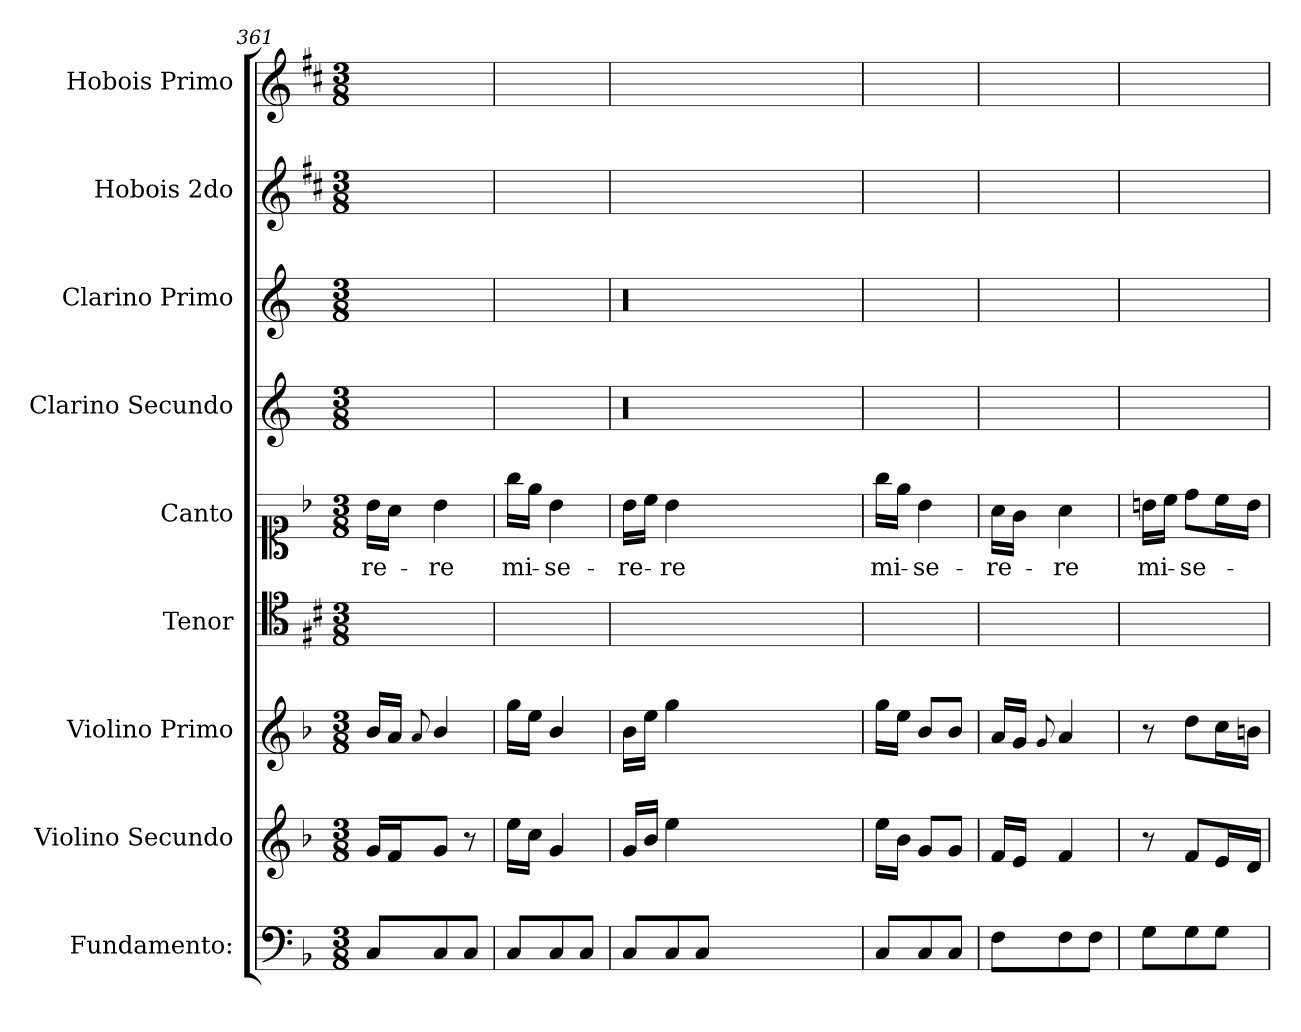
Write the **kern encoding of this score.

**kern	**kern	**kern	**kern	**kern	**text	**kern	**kern	**kern	**kern
*part9	*part8	*part7	*part6	*part5	*part5	*part4	*part3	*part2	*part1
*staff9	*staff8	*staff7	*staff6	*staff5	*staff5	*staff4	*staff3	*staff2	*staff1
*I"Fundamento:	*I"Violino Secundo	*I"Violino Primo	*I"Tenor	*I"Canto	*	*I"Clarino Secundo	*I"Clarino Primo	*I"Hobois 2do	*I"Hobois Primo
*	*I'vl 2	*I'vl 1	*I'T	*	*	*I'clno 2	*I'clno 1	*	*
*clefF4	*clefG2	*clefG2	*clefC4	*clefC1	*	*clefG2	*clefG2	*clefG2	*clefG2
*	*	*	*	*	*	*ITrd-1c-2	*ITrd-1c-2	*	*
*k[b-]	*k[b-]	*k[b-]	*k[f#c#]	*k[b-]	*	*k[f#c#]	*k[f#c#]	*k[f#c#]	*k[f#c#]
*M3/8	*M3/8	*M3/8	*M3/8	*M3/8	*	*M3/8	*M3/8	*M3/8	*M3/8
=361	=361	=361	=361	=361	=361	=361	=361	=361	=361
8C/L	16g/LL	16b-/LL	4.ryy	16b-\LL	-re-	4.ryy	4.ryy	4.ryy	4.ryy
.	16f/J	16a/JJ	.	16a\JJ	.	.	.	.	.
.	.	8qqa/	.	.	.	.	.	.	.
8C/	8g/J	4b-/	.	4b-\	-re	.	.	.	.
8C/J	8r	.	.	.	.	.	.	.	.
=362	=362	=362	=362	=362	=362	=362	=362	=362	=362
8C/L	16ee\LL	16gg\LL	4.ryy	16gg\LL	mi-	4.ryy	4.ryy	4.ryy	4.ryy
.	16cc\JJ	16ee\JJ	.	16ee\JJ	.	.	.	.	.
8C/	4g/	4b-/	.	4b-\	-se-	.	.	.	.
8C/J	.	.	.	.	.	.	.	.	.
=363	=363	=363	=363	=363	=363	=363	=363	=363	=363
!	!	!	!	!	!	!LO:N:vis=00	!LO:N:vis=00	!	!
8C/L	16g/LL	16b-\LL	4.ryy	16b-\LL	-re-	1.r	1.r	4.ryy	4.ryy
.	16b-/JJ	16ee\JJ	.	16cc\JJ	.	.	.	.	.
8C/	4ee\	4gg\	.	4b-\	-re	.	.	.	.
8C/J	.	.	.	.	.	.	.	.	.
1ryy	1ryy	1ryy	1ryy	1ryy	.	.	.	1ryy	1ryy
8ryy	8ryy	8ryy	8ryy	8ryy	.	.	.	8ryy	8ryy
=364	=364	=364	=364	=364	=364	=364	=364	=364	=364
8C/L	16ee\LL	16gg\LL	4.ryy	16gg\LL	mi-	4.ryy	4.ryy	4.ryy	4.ryy
.	16b-\JJ	16ee\JJ	.	16ee\JJ	.	.	.	.	.
8C/	8g/L	8b-/L	.	4b-\	-se-	.	.	.	.
8C/J	8g/J	8b-/J	.	.	.	.	.	.	.
=365	=365	=365	=365	=365	=365	=365	=365	=365	=365
8F\L	16f/LL	16a/LL	4.ryy	16a\LL	-re-	4.ryy	4.ryy	4.ryy	4.ryy
.	16e/JJ	16g/JJ	.	16g\JJ	.	.	.	.	.
.	.	8qqg/	.	.	.	.	.	.	.
8F\	4f/	4a/	.	4a\	-re	.	.	.	.
8F\J	.	.	.	.	.	.	.	.	.
=366	=366	=366	=366	=366	=366	=366	=366	=366	=366
8G\L	8r	8r	4.ryy	16bn\LL	mi-	4.ryy	4.ryy	4.ryy	4.ryy
.	.	.	.	16cc\JJ	.	.	.	.	.
8G\	8f/L	8dd\L	.	8dd\L	-se-	.	.	.	.
8G\J	16e/L	16cc\L	.	16cc\L	.	.	.	.	.
.	16d/JJ	16bn\JJ	.	16b\JJ	.	.	.	.	.
=	=	=	=	=	=	=	=	=	=
*-	*-	*-	*-	*-	*-	*-	*-	*-	*-
